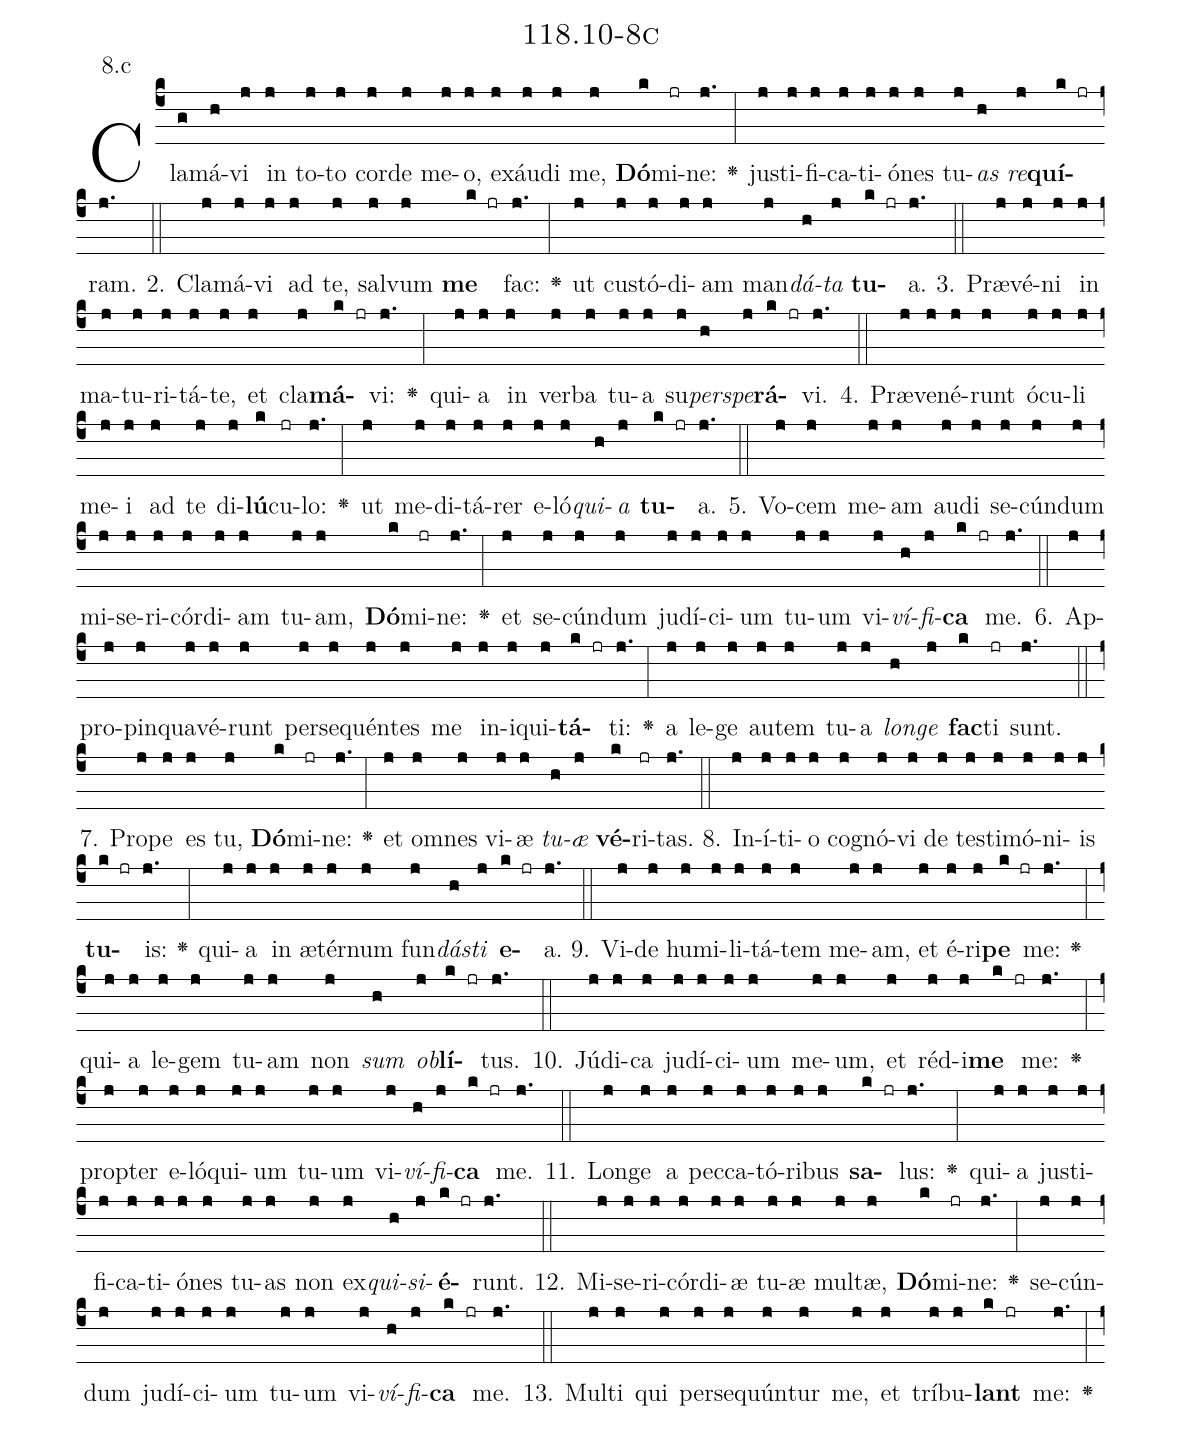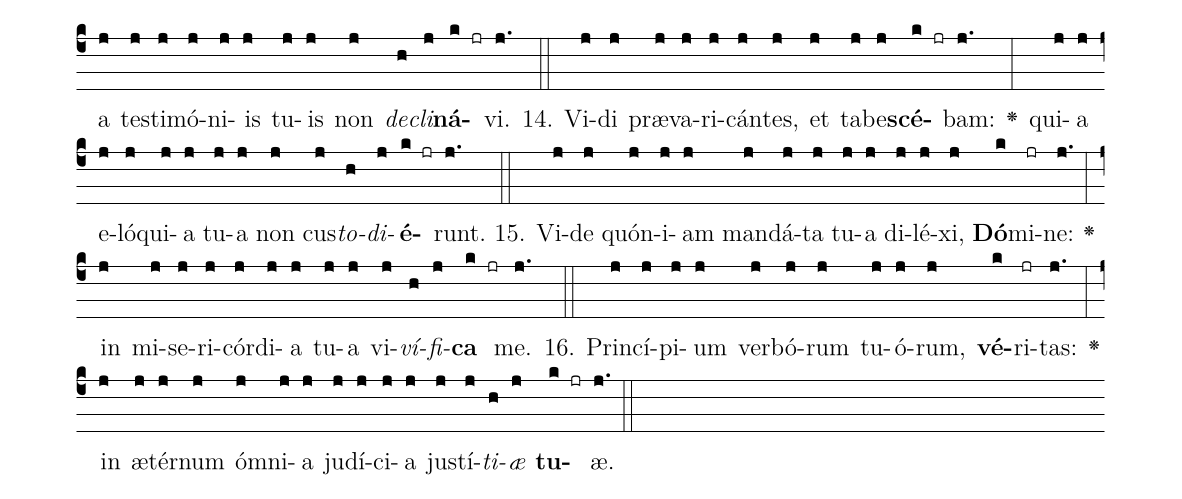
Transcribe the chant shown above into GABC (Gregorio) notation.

name: 118.10-8c;
annotation: 8.c;
%%
(c4)Cla(g)má(h)vi(j) in(j) to(j)to(j) cor(j)de(j) me(j)o,(j) ex(j)áu(j)di(j) me,(j) <b>Dó</b>(k)mi(jr)ne:(j.) <v>\greheightstar</v>(:) jus(j)ti(j)fi(j)ca(j)ti(j)ó(j)nes(j) tu(j)<i>as</i>(h) <i>re</i>(j)<b>quí</b>(k jr)ram.(j.) (::)
2. Cla(j)má(j)vi(j) ad(j) te,(j) sal(j)vum(j) <b>me</b>(k jr) fac:(j.) <v>\greheightstar</v>(:) ut(j) cus(j)tó(j)di(j)am(j) man(j)<i>dá</i>(h)<i>ta</i>(j) <b>tu</b>(k jr)a.(j.) (::)
3. Præ(j)vé(j)ni(j) in(j) ma(j)tu(j)ri(j)tá(j)te,(j) et(j) cla(j)<b>má</b>(k jr)vi:(j.) <v>\greheightstar</v>(:) qui(j)a(j) in(j) ver(j)ba(j) tu(j)a(j) su(j)<i>per</i>(h)<i>spe</i>(j)<b>rá</b>(k jr)vi.(j.) (::)
4. Præ(j)ve(j)né(j)runt(j) ó(j)cu(j)li(j) me(j)i(j) ad(j) te(j) di(j)<b>lú</b>(k)cu(jr)lo:(j.) <v>\greheightstar</v>(:) ut(j) me(j)di(j)tá(j)rer(j) e(j)ló(j)<i>qui</i>(h)<i>a</i>(j) <b>tu</b>(k jr)a.(j.) (::)
5. Vo(j)cem(j) me(j)am(j) au(j)di(j) se(j)cún(j)dum(j) mi(j)se(j)ri(j)cór(j)di(j)am(j) tu(j)am,(j) <b>Dó</b>(k)mi(jr)ne:(j.) <v>\greheightstar</v>(:) et(j) se(j)cún(j)dum(j) ju(j)dí(j)ci(j)um(j) tu(j)um(j) vi(j)<i>ví</i>(h)<i>fi</i>(j)<b>ca</b>(k jr) me.(j.) (::)
6. Ap(j)pro(j)pin(j)qua(j)vé(j)runt(j) per(j)se(j)quén(j)tes(j) me(j) in(j)i(j)qui(j)<b>tá</b>(k jr)ti:(j.) <v>\greheightstar</v>(:) a(j) le(j)ge(j) au(j)tem(j) tu(j)a(j) <i>lon</i>(h)<i>ge</i>(j) <b>fac</b>(k)ti(jr) sunt.(j.) (::)
7. Pro(j)pe(j) es(j) tu,(j) <b>Dó</b>(k)mi(jr)ne:(j.) <v>\greheightstar</v>(:) et(j) om(j)nes(j) vi(j)æ(j) <i>tu</i>(h)<i>æ</i>(j) <b>vé</b>(k)ri(jr)tas.(j.) (::)
8. In(j)í(j)ti(j)o(j) co(j)gnó(j)vi(j) de(j) tes(j)ti(j)mó(j)ni(j)is(j) <b>tu</b>(k jr)is:(j.) <v>\greheightstar</v>(:) qui(j)a(j) in(j) æ(j)tér(j)num(j) fun(j)<i>dás</i>(h)<i>ti</i>(j) <b>e</b>(k jr)a.(j.) (::)
9. Vi(j)de(j) hu(j)mi(j)li(j)tá(j)tem(j) me(j)am,(j) et(j) é(j)ri(j)<b>pe</b>(k jr) me:(j.) <v>\greheightstar</v>(:) qui(j)a(j) le(j)gem(j) tu(j)am(j) non(j) <i>sum</i>(h) <i>ob</i>(j)<b>lí</b>(k jr)tus.(j.) (::)
10. Jú(j)di(j)ca(j) ju(j)dí(j)ci(j)um(j) me(j)um,(j) et(j) réd(j)i(j)<b>me</b>(k jr) me:(j.) <v>\greheightstar</v>(:) prop(j)ter(j) e(j)ló(j)qui(j)um(j) tu(j)um(j) vi(j)<i>ví</i>(h)<i>fi</i>(j)<b>ca</b>(k jr) me.(j.) (::)
11. Lon(j)ge(j) a(j) pec(j)ca(j)tó(j)ri(j)bus(j) <b>sa</b>(k jr)lus:(j.) <v>\greheightstar</v>(:) qui(j)a(j) jus(j)ti(j)fi(j)ca(j)ti(j)ó(j)nes(j) tu(j)as(j) non(j) ex(j)<i>qui</i>(h)<i>si</i>(j)<b>é</b>(k jr)runt.(j.) (::)
12. Mi(j)se(j)ri(j)cór(j)di(j)æ(j) tu(j)æ(j) mul(j)tæ,(j) <b>Dó</b>(k)mi(jr)ne:(j.) <v>\greheightstar</v>(:) se(j)cún(j)dum(j) ju(j)dí(j)ci(j)um(j) tu(j)um(j) vi(j)<i>ví</i>(h)<i>fi</i>(j)<b>ca</b>(k jr) me.(j.) (::)
13. Mul(j)ti(j) qui(j) per(j)se(j)quún(j)tur(j) me,(j) et(j) trí(j)bu(j)<b>lant</b>(k jr) me:(j.) <v>\greheightstar</v>(:) a(j) tes(j)ti(j)mó(j)ni(j)is(j) tu(j)is(j) non(j) <i>de</i>(h)<i>cli</i>(j)<b>ná</b>(k jr)vi.(j.) (::)
14. Vi(j)di(j) præ(j)va(j)ri(j)cán(j)tes,(j) et(j) ta(j)be(j)<b>scé</b>(k jr)bam:(j.) <v>\greheightstar</v>(:) qui(j)a(j) e(j)ló(j)qui(j)a(j) tu(j)a(j) non(j) cus(j)<i>to</i>(h)<i>di</i>(j)<b>é</b>(k jr)runt.(j.) (::)
15. Vi(j)de(j) quón(j)i(j)am(j) man(j)dá(j)ta(j) tu(j)a(j) di(j)lé(j)xi,(j) <b>Dó</b>(k)mi(jr)ne:(j.) <v>\greheightstar</v>(:) in(j) mi(j)se(j)ri(j)cór(j)di(j)a(j) tu(j)a(j) vi(j)<i>ví</i>(h)<i>fi</i>(j)<b>ca</b>(k jr) me.(j.) (::)
16. Prin(j)cí(j)pi(j)um(j) ver(j)bó(j)rum(j) tu(j)ó(j)rum,(j) <b>vé</b>(k)ri(jr)tas:(j.) <v>\greheightstar</v>(:) in(j) æ(j)tér(j)num(j) óm(j)ni(j)a(j) ju(j)dí(j)ci(j)a(j) jus(j)tí(j)<i>ti</i>(h)<i>æ</i>(j) <b>tu</b>(k jr)æ.(j.) (::)
